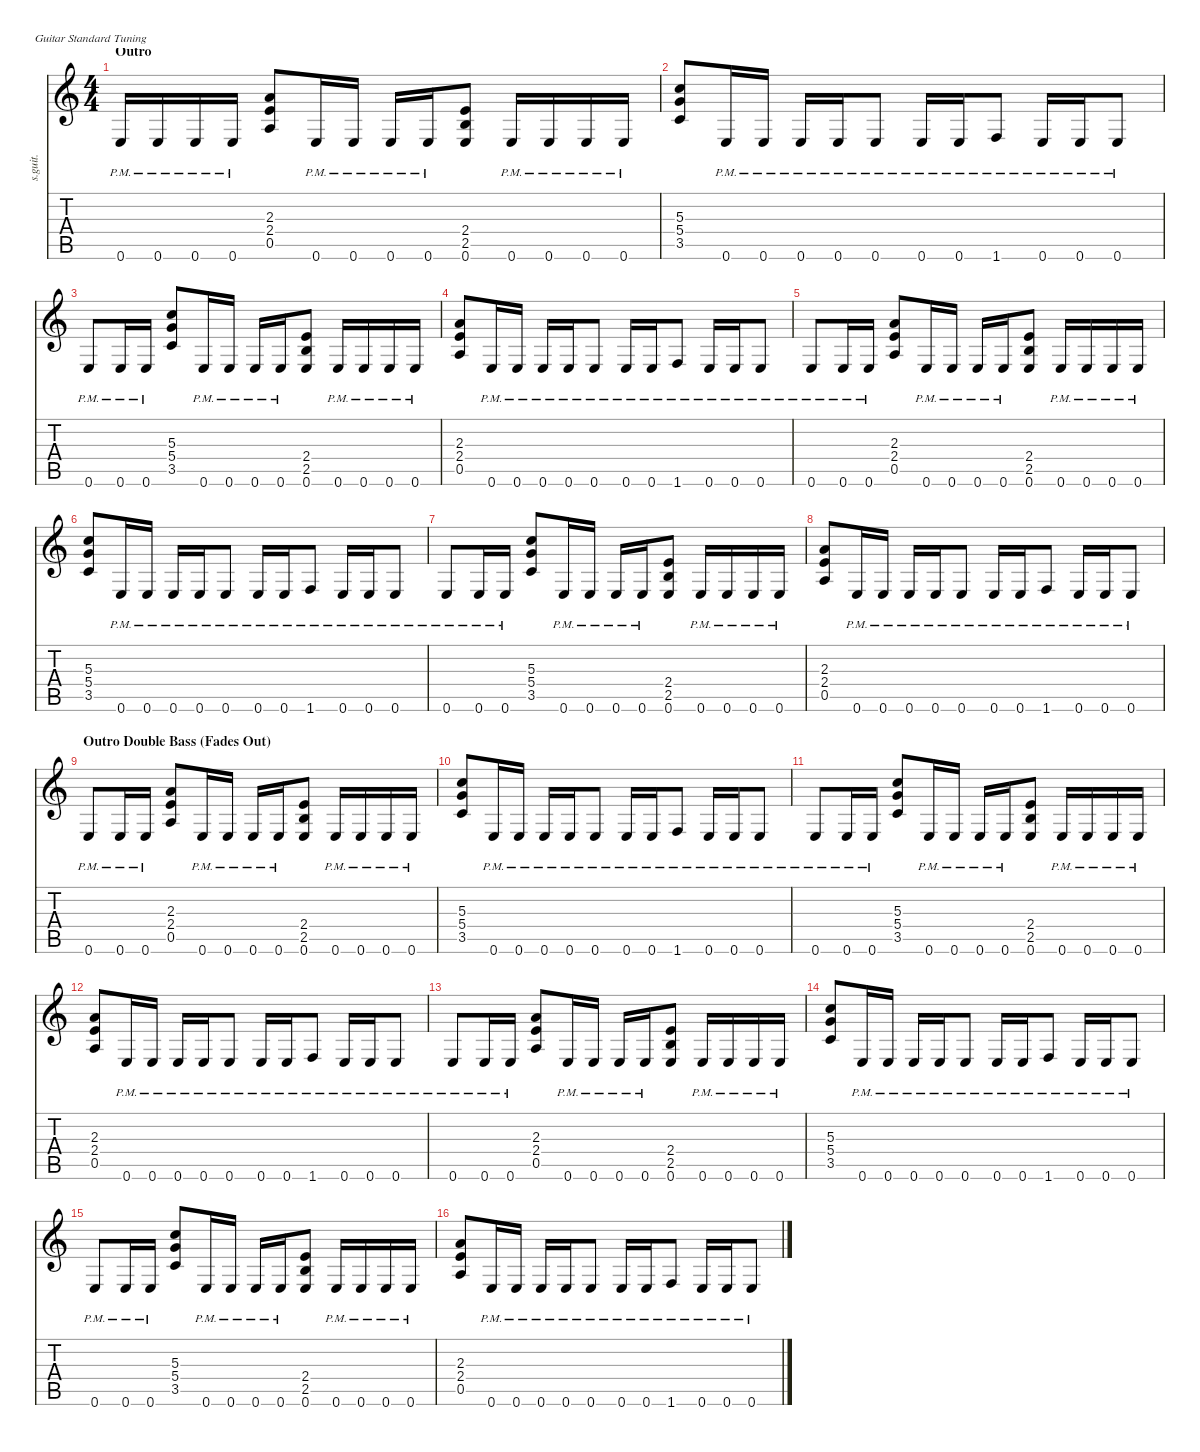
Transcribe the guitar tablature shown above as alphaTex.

\defaultSystemsLayout 4
\hideDynamics
\bracketExtendMode nobrackets
\track ("James Hetfield - Rhythm Guitar" "s.guit.") {instrument distortionguitar}
\staff {score tabs}
\tuning (E4 B3 G3 D3 A2 E2)
\ts (4 4)
\section ("" "Outro")
\tempo (130 hide)
\clef g2
\ks c
0.6{pm}.16{lyrics (0 "") lyrics (1 "") lyrics (2 "") lyrics (3 "") lyrics (4 "") dy f} 0.6{pm}.16{lyrics (0 "") lyrics (1 "") lyrics (2 "") lyrics (3 "") lyrics (4 "")} 0.6{pm}.16{lyrics (0 "") lyrics (1 "") lyrics (2 "") lyrics (3 "") lyrics (4 "")} 0.6{pm}.16{lyrics (0 "") lyrics (1 "") lyrics (2 "") lyrics (3 "") lyrics (4 "")} (2.3 2.4 0.5).8{lyrics (0 "") lyrics (1 "") lyrics (2 "") lyrics (3 "") lyrics (4 "")} 0.6{pm}.16{lyrics (0 "") lyrics (1 "") lyrics (2 "") lyrics (3 "") lyrics (4 "")} 0.6{pm}.16{lyrics (0 "") lyrics (1 "") lyrics (2 "") lyrics (3 "") lyrics (4 "")} 0.6{pm}.16{lyrics (0 "") lyrics (1 "") lyrics (2 "") lyrics (3 "") lyrics (4 "")} 0.6{pm}.16{lyrics (0 "") lyrics (1 "") lyrics (2 "") lyrics (3 "") lyrics (4 "")} (2.4 2.5 0.6).8{lyrics (0 "") lyrics (1 "") lyrics (2 "") lyrics (3 "") lyrics (4 "")} 0.6{pm}.16{lyrics (0 "") lyrics (1 "") lyrics (2 "") lyrics (3 "") lyrics (4 "")} 0.6{pm}.16{lyrics (0 "") lyrics (1 "") lyrics (2 "") lyrics (3 "") lyrics (4 "")} 0.6{pm}.16{lyrics (0 "") lyrics (1 "") lyrics (2 "") lyrics (3 "") lyrics (4 "")} 0.6{pm}.16{lyrics (0 "") lyrics (1 "") lyrics (2 "") lyrics (3 "") lyrics (4 "")} |
(5.3 5.4 3.5).8{lyrics (0 "") lyrics (1 "") lyrics (2 "") lyrics (3 "") lyrics (4 "")} 0.6{pm}.16{lyrics (0 "") lyrics (1 "") lyrics (2 "") lyrics (3 "") lyrics (4 "")} 0.6{pm}.16{lyrics (0 "") lyrics (1 "") lyrics (2 "") lyrics (3 "") lyrics (4 "")} 0.6{pm}.16{lyrics (0 "") lyrics (1 "") lyrics (2 "") lyrics (3 "") lyrics (4 "")} 0.6{pm}.16{lyrics (0 "") lyrics (1 "") lyrics (2 "") lyrics (3 "") lyrics (4 "")} 0.6{pm}.8{lyrics (0 "") lyrics (1 "") lyrics (2 "") lyrics (3 "") lyrics (4 "")} 0.6{pm}.16{lyrics (0 "") lyrics (1 "") lyrics (2 "") lyrics (3 "") lyrics (4 "")} 0.6{pm}.16{lyrics (0 "") lyrics (1 "") lyrics (2 "") lyrics (3 "") lyrics (4 "")} 1.6{pm}.8{lyrics (0 "") lyrics (1 "") lyrics (2 "") lyrics (3 "") lyrics (4 "")} 0.6{pm}.16{lyrics (0 "") lyrics (1 "") lyrics (2 "") lyrics (3 "") lyrics (4 "")} 0.6{pm}.16{lyrics (0 "") lyrics (1 "") lyrics (2 "") lyrics (3 "") lyrics (4 "")} 0.6{pm}.8{lyrics (0 "") lyrics (1 "") lyrics (2 "") lyrics (3 "") lyrics (4 "")} |
0.6{pm}.8{lyrics (0 "") lyrics (1 "") lyrics (2 "") lyrics (3 "") lyrics (4 "")} 0.6{pm}.16{lyrics (0 "") lyrics (1 "") lyrics (2 "") lyrics (3 "") lyrics (4 "")} 0.6{pm}.16{lyrics (0 "") lyrics (1 "") lyrics (2 "") lyrics (3 "") lyrics (4 "")} (5.3 5.4 3.5).8{lyrics (0 "") lyrics (1 "") lyrics (2 "") lyrics (3 "") lyrics (4 "")} 0.6{pm}.16{lyrics (0 "") lyrics (1 "") lyrics (2 "") lyrics (3 "") lyrics (4 "")} 0.6{pm}.16{lyrics (0 "") lyrics (1 "") lyrics (2 "") lyrics (3 "") lyrics (4 "")} 0.6{pm}.16{lyrics (0 "") lyrics (1 "") lyrics (2 "") lyrics (3 "") lyrics (4 "")} 0.6{pm}.16{lyrics (0 "") lyrics (1 "") lyrics (2 "") lyrics (3 "") lyrics (4 "")} (2.4 2.5 0.6).8{lyrics (0 "") lyrics (1 "") lyrics (2 "") lyrics (3 "") lyrics (4 "")} 0.6{pm}.16{lyrics (0 "") lyrics (1 "") lyrics (2 "") lyrics (3 "") lyrics (4 "")} 0.6{pm}.16{lyrics (0 "") lyrics (1 "") lyrics (2 "") lyrics (3 "") lyrics (4 "")} 0.6{pm}.16{lyrics (0 "") lyrics (1 "") lyrics (2 "") lyrics (3 "") lyrics (4 "")} 0.6{pm}.16{lyrics (0 "") lyrics (1 "") lyrics (2 "") lyrics (3 "") lyrics (4 "")} |
(2.3 2.4 0.5).8{lyrics (0 "") lyrics (1 "") lyrics (2 "") lyrics (3 "") lyrics (4 "")} 0.6{pm}.16{lyrics (0 "") lyrics (1 "") lyrics (2 "") lyrics (3 "") lyrics (4 "")} 0.6{pm}.16{lyrics (0 "") lyrics (1 "") lyrics (2 "") lyrics (3 "") lyrics (4 "")} 0.6{pm}.16{lyrics (0 "") lyrics (1 "") lyrics (2 "") lyrics (3 "") lyrics (4 "")} 0.6{pm}.16{lyrics (0 "") lyrics (1 "") lyrics (2 "") lyrics (3 "") lyrics (4 "")} 0.6{pm}.8{lyrics (0 "") lyrics (1 "") lyrics (2 "") lyrics (3 "") lyrics (4 "")} 0.6{pm}.16{lyrics (0 "") lyrics (1 "") lyrics (2 "") lyrics (3 "") lyrics (4 "")} 0.6{pm}.16{lyrics (0 "") lyrics (1 "") lyrics (2 "") lyrics (3 "") lyrics (4 "")} 1.6{pm}.8{lyrics (0 "") lyrics (1 "") lyrics (2 "") lyrics (3 "") lyrics (4 "")} 0.6{pm}.16{lyrics (0 "") lyrics (1 "") lyrics (2 "") lyrics (3 "") lyrics (4 "")} 0.6{pm}.16{lyrics (0 "") lyrics (1 "") lyrics (2 "") lyrics (3 "") lyrics (4 "")} 0.6{pm}.8{lyrics (0 "") lyrics (1 "") lyrics (2 "") lyrics (3 "") lyrics (4 "")} |
0.6{pm}.8{lyrics (0 "") lyrics (1 "") lyrics (2 "") lyrics (3 "") lyrics (4 "")} 0.6{pm}.16{lyrics (0 "") lyrics (1 "") lyrics (2 "") lyrics (3 "") lyrics (4 "")} 0.6{pm}.16{lyrics (0 "") lyrics (1 "") lyrics (2 "") lyrics (3 "") lyrics (4 "")} (2.3 2.4 0.5).8{lyrics (0 "") lyrics (1 "") lyrics (2 "") lyrics (3 "") lyrics (4 "")} 0.6{pm}.16{lyrics (0 "") lyrics (1 "") lyrics (2 "") lyrics (3 "") lyrics (4 "")} 0.6{pm}.16{lyrics (0 "") lyrics (1 "") lyrics (2 "") lyrics (3 "") lyrics (4 "")} 0.6{pm}.16{lyrics (0 "") lyrics (1 "") lyrics (2 "") lyrics (3 "") lyrics (4 "")} 0.6{pm}.16{lyrics (0 "") lyrics (1 "") lyrics (2 "") lyrics (3 "") lyrics (4 "")} (2.4 2.5 0.6).8{lyrics (0 "") lyrics (1 "") lyrics (2 "") lyrics (3 "") lyrics (4 "")} 0.6{pm}.16{lyrics (0 "") lyrics (1 "") lyrics (2 "") lyrics (3 "") lyrics (4 "")} 0.6{pm}.16{lyrics (0 "") lyrics (1 "") lyrics (2 "") lyrics (3 "") lyrics (4 "")} 0.6{pm}.16{lyrics (0 "") lyrics (1 "") lyrics (2 "") lyrics (3 "") lyrics (4 "")} 0.6{pm}.16{lyrics (0 "") lyrics (1 "") lyrics (2 "") lyrics (3 "") lyrics (4 "")} |
(5.3 5.4 3.5).8{lyrics (0 "") lyrics (1 "") lyrics (2 "") lyrics (3 "") lyrics (4 "")} 0.6{pm}.16{lyrics (0 "") lyrics (1 "") lyrics (2 "") lyrics (3 "") lyrics (4 "")} 0.6{pm}.16{lyrics (0 "") lyrics (1 "") lyrics (2 "") lyrics (3 "") lyrics (4 "")} 0.6{pm}.16{lyrics (0 "") lyrics (1 "") lyrics (2 "") lyrics (3 "") lyrics (4 "")} 0.6{pm}.16{lyrics (0 "") lyrics (1 "") lyrics (2 "") lyrics (3 "") lyrics (4 "")} 0.6{pm}.8{lyrics (0 "") lyrics (1 "") lyrics (2 "") lyrics (3 "") lyrics (4 "")} 0.6{pm}.16{lyrics (0 "") lyrics (1 "") lyrics (2 "") lyrics (3 "") lyrics (4 "")} 0.6{pm}.16{lyrics (0 "") lyrics (1 "") lyrics (2 "") lyrics (3 "") lyrics (4 "")} 1.6{pm}.8{lyrics (0 "") lyrics (1 "") lyrics (2 "") lyrics (3 "") lyrics (4 "")} 0.6{pm}.16{lyrics (0 "") lyrics (1 "") lyrics (2 "") lyrics (3 "") lyrics (4 "")} 0.6{pm}.16{lyrics (0 "") lyrics (1 "") lyrics (2 "") lyrics (3 "") lyrics (4 "")} 0.6{pm}.8{lyrics (0 "") lyrics (1 "") lyrics (2 "") lyrics (3 "") lyrics (4 "")} |
0.6{pm}.8{lyrics (0 "") lyrics (1 "") lyrics (2 "") lyrics (3 "") lyrics (4 "")} 0.6{pm}.16{lyrics (0 "") lyrics (1 "") lyrics (2 "") lyrics (3 "") lyrics (4 "")} 0.6{pm}.16{lyrics (0 "") lyrics (1 "") lyrics (2 "") lyrics (3 "") lyrics (4 "")} (5.3 5.4 3.5).8{lyrics (0 "") lyrics (1 "") lyrics (2 "") lyrics (3 "") lyrics (4 "")} 0.6{pm}.16{lyrics (0 "") lyrics (1 "") lyrics (2 "") lyrics (3 "") lyrics (4 "")} 0.6{pm}.16{lyrics (0 "") lyrics (1 "") lyrics (2 "") lyrics (3 "") lyrics (4 "")} 0.6{pm}.16{lyrics (0 "") lyrics (1 "") lyrics (2 "") lyrics (3 "") lyrics (4 "")} 0.6{pm}.16{lyrics (0 "") lyrics (1 "") lyrics (2 "") lyrics (3 "") lyrics (4 "")} (2.4 2.5 0.6).8{lyrics (0 "") lyrics (1 "") lyrics (2 "") lyrics (3 "") lyrics (4 "")} 0.6{pm}.16{lyrics (0 "") lyrics (1 "") lyrics (2 "") lyrics (3 "") lyrics (4 "")} 0.6{pm}.16{lyrics (0 "") lyrics (1 "") lyrics (2 "") lyrics (3 "") lyrics (4 "")} 0.6{pm}.16{lyrics (0 "") lyrics (1 "") lyrics (2 "") lyrics (3 "") lyrics (4 "")} 0.6{pm}.16{lyrics (0 "") lyrics (1 "") lyrics (2 "") lyrics (3 "") lyrics (4 "")} |
(2.3 2.4 0.5).8{lyrics (0 "") lyrics (1 "") lyrics (2 "") lyrics (3 "") lyrics (4 "")} 0.6{pm}.16{lyrics (0 "") lyrics (1 "") lyrics (2 "") lyrics (3 "") lyrics (4 "")} 0.6{pm}.16{lyrics (0 "") lyrics (1 "") lyrics (2 "") lyrics (3 "") lyrics (4 "")} 0.6{pm}.16{lyrics (0 "") lyrics (1 "") lyrics (2 "") lyrics (3 "") lyrics (4 "")} 0.6{pm}.16{lyrics (0 "") lyrics (1 "") lyrics (2 "") lyrics (3 "") lyrics (4 "")} 0.6{pm}.8{lyrics (0 "") lyrics (1 "") lyrics (2 "") lyrics (3 "") lyrics (4 "")} 0.6{pm}.16{lyrics (0 "") lyrics (1 "") lyrics (2 "") lyrics (3 "") lyrics (4 "")} 0.6{pm}.16{lyrics (0 "") lyrics (1 "") lyrics (2 "") lyrics (3 "") lyrics (4 "")} 1.6{pm}.8{lyrics (0 "") lyrics (1 "") lyrics (2 "") lyrics (3 "") lyrics (4 "")} 0.6{pm}.16{lyrics (0 "") lyrics (1 "") lyrics (2 "") lyrics (3 "") lyrics (4 "")} 0.6{pm}.16{lyrics (0 "") lyrics (1 "") lyrics (2 "") lyrics (3 "") lyrics (4 "")} 0.6{pm}.8{lyrics (0 "") lyrics (1 "") lyrics (2 "") lyrics (3 "") lyrics (4 "")} |
\section ("" "Outro Double Bass (Fades Out)")
0.6{pm}.8{lyrics (0 "") lyrics (1 "") lyrics (2 "") lyrics (3 "") lyrics (4 "")} 0.6{pm}.16{lyrics (0 "") lyrics (1 "") lyrics (2 "") lyrics (3 "") lyrics (4 "")} 0.6{pm}.16{lyrics (0 "") lyrics (1 "") lyrics (2 "") lyrics (3 "") lyrics (4 "")} (2.3 2.4 0.5).8{lyrics (0 "") lyrics (1 "") lyrics (2 "") lyrics (3 "") lyrics (4 "")} 0.6{pm}.16{lyrics (0 "") lyrics (1 "") lyrics (2 "") lyrics (3 "") lyrics (4 "")} 0.6{pm}.16{lyrics (0 "") lyrics (1 "") lyrics (2 "") lyrics (3 "") lyrics (4 "")} 0.6{pm}.16{lyrics (0 "") lyrics (1 "") lyrics (2 "") lyrics (3 "") lyrics (4 "")} 0.6{pm}.16{lyrics (0 "") lyrics (1 "") lyrics (2 "") lyrics (3 "") lyrics (4 "")} (2.4 2.5 0.6).8{lyrics (0 "") lyrics (1 "") lyrics (2 "") lyrics (3 "") lyrics (4 "")} 0.6{pm}.16{lyrics (0 "") lyrics (1 "") lyrics (2 "") lyrics (3 "") lyrics (4 "")} 0.6{pm}.16{lyrics (0 "") lyrics (1 "") lyrics (2 "") lyrics (3 "") lyrics (4 "")} 0.6{pm}.16{lyrics (0 "") lyrics (1 "") lyrics (2 "") lyrics (3 "") lyrics (4 "")} 0.6{pm}.16{lyrics (0 "") lyrics (1 "") lyrics (2 "") lyrics (3 "") lyrics (4 "")} |
(5.3 5.4 3.5).8{lyrics (0 "") lyrics (1 "") lyrics (2 "") lyrics (3 "") lyrics (4 "")} 0.6{pm}.16{lyrics (0 "") lyrics (1 "") lyrics (2 "") lyrics (3 "") lyrics (4 "")} 0.6{pm}.16{lyrics (0 "") lyrics (1 "") lyrics (2 "") lyrics (3 "") lyrics (4 "")} 0.6{pm}.16{lyrics (0 "") lyrics (1 "") lyrics (2 "") lyrics (3 "") lyrics (4 "")} 0.6{pm}.16{lyrics (0 "") lyrics (1 "") lyrics (2 "") lyrics (3 "") lyrics (4 "")} 0.6{pm}.8{lyrics (0 "") lyrics (1 "") lyrics (2 "") lyrics (3 "") lyrics (4 "")} 0.6{pm}.16{lyrics (0 "") lyrics (1 "") lyrics (2 "") lyrics (3 "") lyrics (4 "")} 0.6{pm}.16{lyrics (0 "") lyrics (1 "") lyrics (2 "") lyrics (3 "") lyrics (4 "")} 1.6{pm}.8{lyrics (0 "") lyrics (1 "") lyrics (2 "") lyrics (3 "") lyrics (4 "")} 0.6{pm}.16{lyrics (0 "") lyrics (1 "") lyrics (2 "") lyrics (3 "") lyrics (4 "")} 0.6{pm}.16{lyrics (0 "") lyrics (1 "") lyrics (2 "") lyrics (3 "") lyrics (4 "")} 0.6{pm}.8{lyrics (0 "") lyrics (1 "") lyrics (2 "") lyrics (3 "") lyrics (4 "")} |
0.6{pm}.8{lyrics (0 "") lyrics (1 "") lyrics (2 "") lyrics (3 "") lyrics (4 "")} 0.6{pm}.16{lyrics (0 "") lyrics (1 "") lyrics (2 "") lyrics (3 "") lyrics (4 "")} 0.6{pm}.16{lyrics (0 "") lyrics (1 "") lyrics (2 "") lyrics (3 "") lyrics (4 "")} (5.3 5.4 3.5).8{lyrics (0 "") lyrics (1 "") lyrics (2 "") lyrics (3 "") lyrics (4 "")} 0.6{pm}.16{lyrics (0 "") lyrics (1 "") lyrics (2 "") lyrics (3 "") lyrics (4 "")} 0.6{pm}.16{lyrics (0 "") lyrics (1 "") lyrics (2 "") lyrics (3 "") lyrics (4 "")} 0.6{pm}.16{lyrics (0 "") lyrics (1 "") lyrics (2 "") lyrics (3 "") lyrics (4 "")} 0.6{pm}.16{lyrics (0 "") lyrics (1 "") lyrics (2 "") lyrics (3 "") lyrics (4 "")} (2.4 2.5 0.6).8{lyrics (0 "") lyrics (1 "") lyrics (2 "") lyrics (3 "") lyrics (4 "")} 0.6{pm}.16{lyrics (0 "") lyrics (1 "") lyrics (2 "") lyrics (3 "") lyrics (4 "")} 0.6{pm}.16{lyrics (0 "") lyrics (1 "") lyrics (2 "") lyrics (3 "") lyrics (4 "")} 0.6{pm}.16{lyrics (0 "") lyrics (1 "") lyrics (2 "") lyrics (3 "") lyrics (4 "")} 0.6{pm}.16{lyrics (0 "") lyrics (1 "") lyrics (2 "") lyrics (3 "") lyrics (4 "")} |
(2.3 2.4 0.5).8{lyrics (0 "") lyrics (1 "") lyrics (2 "") lyrics (3 "") lyrics (4 "")} 0.6{pm}.16{lyrics (0 "") lyrics (1 "") lyrics (2 "") lyrics (3 "") lyrics (4 "")} 0.6{pm}.16{lyrics (0 "") lyrics (1 "") lyrics (2 "") lyrics (3 "") lyrics (4 "")} 0.6{pm}.16{lyrics (0 "") lyrics (1 "") lyrics (2 "") lyrics (3 "") lyrics (4 "")} 0.6{pm}.16{lyrics (0 "") lyrics (1 "") lyrics (2 "") lyrics (3 "") lyrics (4 "")} 0.6{pm}.8{lyrics (0 "") lyrics (1 "") lyrics (2 "") lyrics (3 "") lyrics (4 "")} 0.6{pm}.16{lyrics (0 "") lyrics (1 "") lyrics (2 "") lyrics (3 "") lyrics (4 "")} 0.6{pm}.16{lyrics (0 "") lyrics (1 "") lyrics (2 "") lyrics (3 "") lyrics (4 "")} 1.6{pm}.8{lyrics (0 "") lyrics (1 "") lyrics (2 "") lyrics (3 "") lyrics (4 "")} 0.6{pm}.16{lyrics (0 "") lyrics (1 "") lyrics (2 "") lyrics (3 "") lyrics (4 "")} 0.6{pm}.16{lyrics (0 "") lyrics (1 "") lyrics (2 "") lyrics (3 "") lyrics (4 "")} 0.6{pm}.8{lyrics (0 "") lyrics (1 "") lyrics (2 "") lyrics (3 "") lyrics (4 "")} |
0.6{pm}.8{lyrics (0 "") lyrics (1 "") lyrics (2 "") lyrics (3 "") lyrics (4 "")} 0.6{pm}.16{lyrics (0 "") lyrics (1 "") lyrics (2 "") lyrics (3 "") lyrics (4 "")} 0.6{pm}.16{lyrics (0 "") lyrics (1 "") lyrics (2 "") lyrics (3 "") lyrics (4 "")} (2.3 2.4 0.5).8{lyrics (0 "") lyrics (1 "") lyrics (2 "") lyrics (3 "") lyrics (4 "")} 0.6{pm}.16{lyrics (0 "") lyrics (1 "") lyrics (2 "") lyrics (3 "") lyrics (4 "")} 0.6{pm}.16{lyrics (0 "") lyrics (1 "") lyrics (2 "") lyrics (3 "") lyrics (4 "")} 0.6{pm}.16{lyrics (0 "") lyrics (1 "") lyrics (2 "") lyrics (3 "") lyrics (4 "")} 0.6{pm}.16{lyrics (0 "") lyrics (1 "") lyrics (2 "") lyrics (3 "") lyrics (4 "")} (2.4 2.5 0.6).8{lyrics (0 "") lyrics (1 "") lyrics (2 "") lyrics (3 "") lyrics (4 "")} 0.6{pm}.16{lyrics (0 "") lyrics (1 "") lyrics (2 "") lyrics (3 "") lyrics (4 "")} 0.6{pm}.16{lyrics (0 "") lyrics (1 "") lyrics (2 "") lyrics (3 "") lyrics (4 "")} 0.6{pm}.16{lyrics (0 "") lyrics (1 "") lyrics (2 "") lyrics (3 "") lyrics (4 "")} 0.6{pm}.16{lyrics (0 "") lyrics (1 "") lyrics (2 "") lyrics (3 "") lyrics (4 "")} |
(5.3 5.4 3.5).8{lyrics (0 "") lyrics (1 "") lyrics (2 "") lyrics (3 "") lyrics (4 "")} 0.6{pm}.16{lyrics (0 "") lyrics (1 "") lyrics (2 "") lyrics (3 "") lyrics (4 "")} 0.6{pm}.16{lyrics (0 "") lyrics (1 "") lyrics (2 "") lyrics (3 "") lyrics (4 "")} 0.6{pm}.16{lyrics (0 "") lyrics (1 "") lyrics (2 "") lyrics (3 "") lyrics (4 "")} 0.6{pm}.16{lyrics (0 "") lyrics (1 "") lyrics (2 "") lyrics (3 "") lyrics (4 "")} 0.6{pm}.8{lyrics (0 "") lyrics (1 "") lyrics (2 "") lyrics (3 "") lyrics (4 "")} 0.6{pm}.16{lyrics (0 "") lyrics (1 "") lyrics (2 "") lyrics (3 "") lyrics (4 "")} 0.6{pm}.16{lyrics (0 "") lyrics (1 "") lyrics (2 "") lyrics (3 "") lyrics (4 "")} 1.6{pm}.8{lyrics (0 "") lyrics (1 "") lyrics (2 "") lyrics (3 "") lyrics (4 "")} 0.6{pm}.16{lyrics (0 "") lyrics (1 "") lyrics (2 "") lyrics (3 "") lyrics (4 "")} 0.6{pm}.16{lyrics (0 "") lyrics (1 "") lyrics (2 "") lyrics (3 "") lyrics (4 "")} 0.6{pm}.8{lyrics (0 "") lyrics (1 "") lyrics (2 "") lyrics (3 "") lyrics (4 "")} |
0.6{pm}.8{lyrics (0 "") lyrics (1 "") lyrics (2 "") lyrics (3 "") lyrics (4 "")} 0.6{pm}.16{lyrics (0 "") lyrics (1 "") lyrics (2 "") lyrics (3 "") lyrics (4 "")} 0.6{pm}.16{lyrics (0 "") lyrics (1 "") lyrics (2 "") lyrics (3 "") lyrics (4 "")} (5.3 5.4 3.5).8{lyrics (0 "") lyrics (1 "") lyrics (2 "") lyrics (3 "") lyrics (4 "")} 0.6{pm}.16{lyrics (0 "") lyrics (1 "") lyrics (2 "") lyrics (3 "") lyrics (4 "")} 0.6{pm}.16{lyrics (0 "") lyrics (1 "") lyrics (2 "") lyrics (3 "") lyrics (4 "")} 0.6{pm}.16{lyrics (0 "") lyrics (1 "") lyrics (2 "") lyrics (3 "") lyrics (4 "")} 0.6{pm}.16{lyrics (0 "") lyrics (1 "") lyrics (2 "") lyrics (3 "") lyrics (4 "")} (2.4 2.5 0.6).8{lyrics (0 "") lyrics (1 "") lyrics (2 "") lyrics (3 "") lyrics (4 "")} 0.6{pm}.16{lyrics (0 "") lyrics (1 "") lyrics (2 "") lyrics (3 "") lyrics (4 "")} 0.6{pm}.16{lyrics (0 "") lyrics (1 "") lyrics (2 "") lyrics (3 "") lyrics (4 "")} 0.6{pm}.16{lyrics (0 "") lyrics (1 "") lyrics (2 "") lyrics (3 "") lyrics (4 "")} 0.6{pm}.16{lyrics (0 "") lyrics (1 "") lyrics (2 "") lyrics (3 "") lyrics (4 "")} |
(2.3 2.4 0.5).8{lyrics (0 "") lyrics (1 "") lyrics (2 "") lyrics (3 "") lyrics (4 "")} 0.6{pm}.16{lyrics (0 "") lyrics (1 "") lyrics (2 "") lyrics (3 "") lyrics (4 "")} 0.6{pm}.16{lyrics (0 "") lyrics (1 "") lyrics (2 "") lyrics (3 "") lyrics (4 "")} 0.6{pm}.16{lyrics (0 "") lyrics (1 "") lyrics (2 "") lyrics (3 "") lyrics (4 "")} 0.6{pm}.16{lyrics (0 "") lyrics (1 "") lyrics (2 "") lyrics (3 "") lyrics (4 "")} 0.6{pm}.8{lyrics (0 "") lyrics (1 "") lyrics (2 "") lyrics (3 "") lyrics (4 "")} 0.6{pm}.16{lyrics (0 "") lyrics (1 "") lyrics (2 "") lyrics (3 "") lyrics (4 "")} 0.6{pm}.16{lyrics (0 "") lyrics (1 "") lyrics (2 "") lyrics (3 "") lyrics (4 "")} 1.6{pm}.8{lyrics (0 "") lyrics (1 "") lyrics (2 "") lyrics (3 "") lyrics (4 "")} 0.6{pm}.16{lyrics (0 "") lyrics (1 "") lyrics (2 "") lyrics (3 "") lyrics (4 "")} 0.6{pm}.16{lyrics (0 "") lyrics (1 "") lyrics (2 "") lyrics (3 "") lyrics (4 "")} 0.6{pm}.8{lyrics (0 "") lyrics (1 "") lyrics (2 "") lyrics (3 "") lyrics (4 "")}
